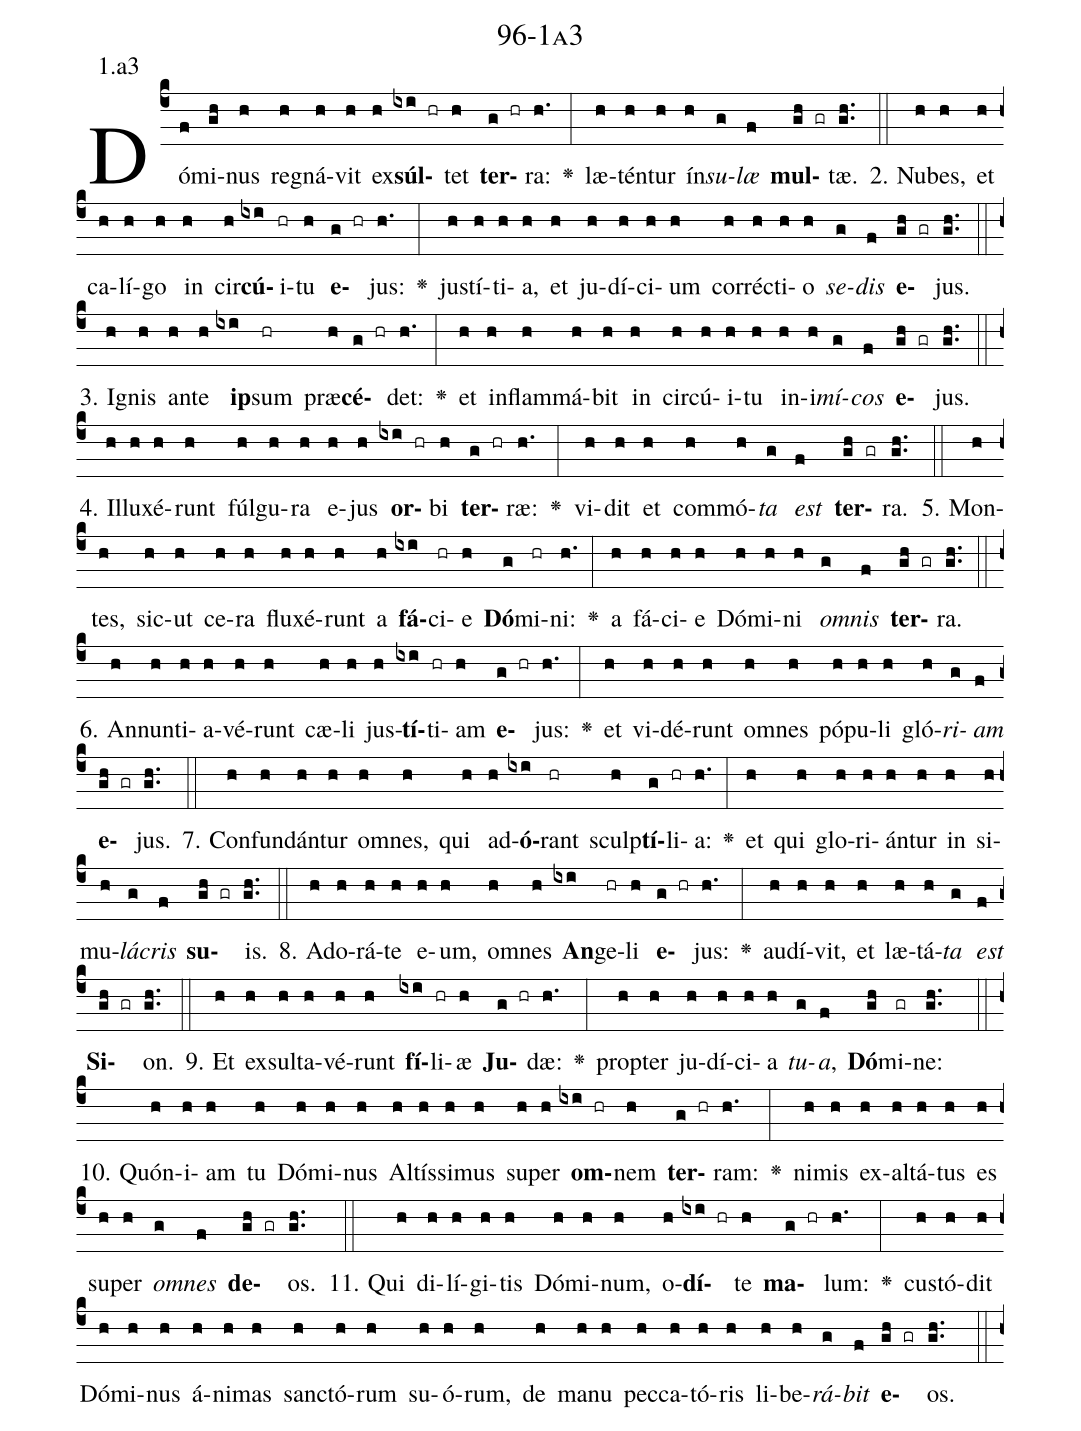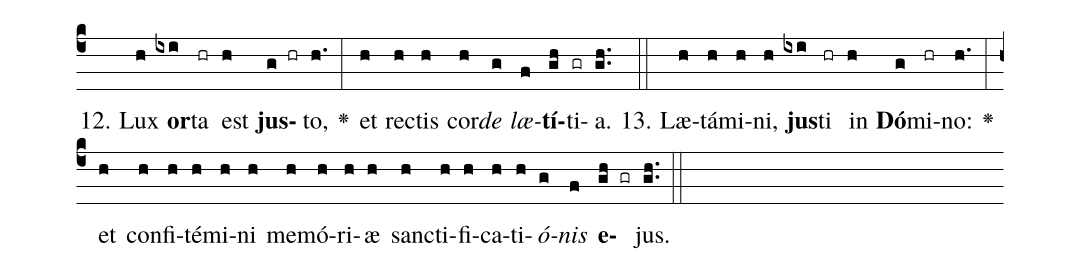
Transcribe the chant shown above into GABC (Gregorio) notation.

name: 96-1a3;
annotation: 1.a3;
%%
(c4)Dó(f)mi(gh)nus(h) re(h)gná(h)vit(h) ex(h)<b>súl</b>(ixi hr)tet(h) <b>ter</b>(g hr)ra:(h.) <v>\greheightstar</v>(:) læ(h)tén(h)tur(h) ín(h)<i>su</i>(g)<i>læ</i>(f) <b>mul</b>(gh gr)tæ.(gh..) (::)
2. Nu(h)bes,(h) et(h) ca(h)lí(h)go(h) in(h) cir(h)<b>cú</b>(ixi)i(hr)tu(h) <b>e</b>(g hr)jus:(h.) <v>\greheightstar</v>(:) jus(h)tí(h)ti(h)a,(h) et(h) ju(h)dí(h)ci(h)um(h) cor(h)réc(h)ti(h)o(h) <i>se</i>(g)<i>dis</i>(f) <b>e</b>(gh gr)jus.(gh..) (::)
3. I(h)gnis(h) an(h)te(h) <b>ip</b>(ixi)sum(hr) præ(h)<b>cé</b>(g hr)det:(h.) <v>\greheightstar</v>(:) et(h) in(h)flam(h)má(h)bit(h) in(h) cir(h)cú(h)i(h)tu(h) in(h)i(h)<i>mí</i>(g)<i>cos</i>(f) <b>e</b>(gh gr)jus.(gh..) (::)
4. Il(h)lu(h)xé(h)runt(h) fúl(h)gu(h)ra(h) e(h)jus(h) <b>or</b>(ixi hr)bi(h) <b>ter</b>(g hr)ræ:(h.) <v>\greheightstar</v>(:) vi(h)dit(h) et(h) com(h)mó(h)<i>ta</i>(g) <i>est</i>(f) <b>ter</b>(gh gr)ra.(gh..) (::)
5. Mon(h)tes,(h) sic(h)ut(h) ce(h)ra(h) flu(h)xé(h)runt(h) a(h) <b>fá</b>(ixi)ci(hr)e(h) <b>Dó</b>(g)mi(hr)ni:(h.) <v>\greheightstar</v>(:) a(h) fá(h)ci(h)e(h) Dó(h)mi(h)ni(h) <i>om</i>(g)<i>nis</i>(f) <b>ter</b>(gh gr)ra.(gh..) (::)
6. An(h)nun(h)ti(h)a(h)vé(h)runt(h) cæ(h)li(h) jus(h)<b>tí</b>(ixi)ti(hr)am(h) <b>e</b>(g hr)jus:(h.) <v>\greheightstar</v>(:) et(h) vi(h)dé(h)runt(h) om(h)nes(h) pó(h)pu(h)li(h) gló(h)<i>ri</i>(g)<i>am</i>(f) <b>e</b>(gh gr)jus.(gh..) (::)
7. Con(h)fun(h)dán(h)tur(h) om(h)nes,(h) qui(h) ad(h)<b>ó</b>(ixi)rant(hr) sculp(h)<b>tí</b>(g)li(hr)a:(h.) <v>\greheightstar</v>(:) et(h) qui(h) glo(h)ri(h)án(h)tur(h) in(h) si(h)mu(h)<i>lá</i>(g)<i>cris</i>(f) <b>su</b>(gh gr)is.(gh..) (::)
8. Ad(h)o(h)rá(h)te(h) e(h)um,(h) om(h)nes(h) <b>An</b>(ixi)ge(hr)li(h) <b>e</b>(g hr)jus:(h.) <v>\greheightstar</v>(:) au(h)dí(h)vit,(h) et(h) læ(h)tá(h)<i>ta</i>(g) <i>est</i>(f) <b>Si</b>(gh gr)on.(gh..) (::)
9. Et(h) ex(h)sul(h)ta(h)vé(h)runt(h) <b>fí</b>(ixi)li(hr)æ(h) <b>Ju</b>(g hr)dæ:(h.) <v>\greheightstar</v>(:) prop(h)ter(h) ju(h)dí(h)ci(h)a(h) <i>tu</i>(g)<i>a</i>,(f) <b>Dó</b>(gh)mi(gr)ne:(gh..) (::)
10. Quón(h)i(h)am(h) tu(h) Dó(h)mi(h)nus(h) Al(h)tís(h)si(h)mus(h) su(h)per(h) <b>om</b>(ixi hr)nem(h) <b>ter</b>(g hr)ram:(h.) <v>\greheightstar</v>(:) ni(h)mis(h) ex(h)al(h)tá(h)tus(h) es(h) su(h)per(h) <i>om</i>(g)<i>nes</i>(f) <b>de</b>(gh gr)os.(gh..) (::)
11. Qui(h) di(h)lí(h)gi(h)tis(h) Dó(h)mi(h)num,(h) o(h)<b>dí</b>(ixi hr)te(h) <b>ma</b>(g hr)lum:(h.) <v>\greheightstar</v>(:) cus(h)tó(h)dit(h) Dó(h)mi(h)nus(h) á(h)ni(h)mas(h) sanc(h)tó(h)rum(h) su(h)ó(h)rum,(h) de(h) ma(h)nu(h) pec(h)ca(h)tó(h)ris(h) li(h)be(h)<i>rá</i>(g)<i>bit</i>(f) <b>e</b>(gh gr)os.(gh..) (::)
12. Lux(h) <b>or</b>(ixi)ta(hr) est(h) <b>jus</b>(g hr)to,(h.) <v>\greheightstar</v>(:) et(h) rec(h)tis(h) cor(h)<i>de</i>(g) <i>læ</i>(f)<b>tí</b>(gh)ti(gr)a.(gh..) (::)
13. Læ(h)tá(h)mi(h)ni,(h) <b>jus</b>(ixi)ti(hr) in(h) <b>Dó</b>(g)mi(hr)no:(h.) <v>\greheightstar</v>(:) et(h) con(h)fi(h)té(h)mi(h)ni(h) me(h)mó(h)ri(h)æ(h) sanc(h)ti(h)fi(h)ca(h)ti(h)<i>ó</i>(g)<i>nis</i>(f) <b>e</b>(gh gr)jus.(gh..) (::)
